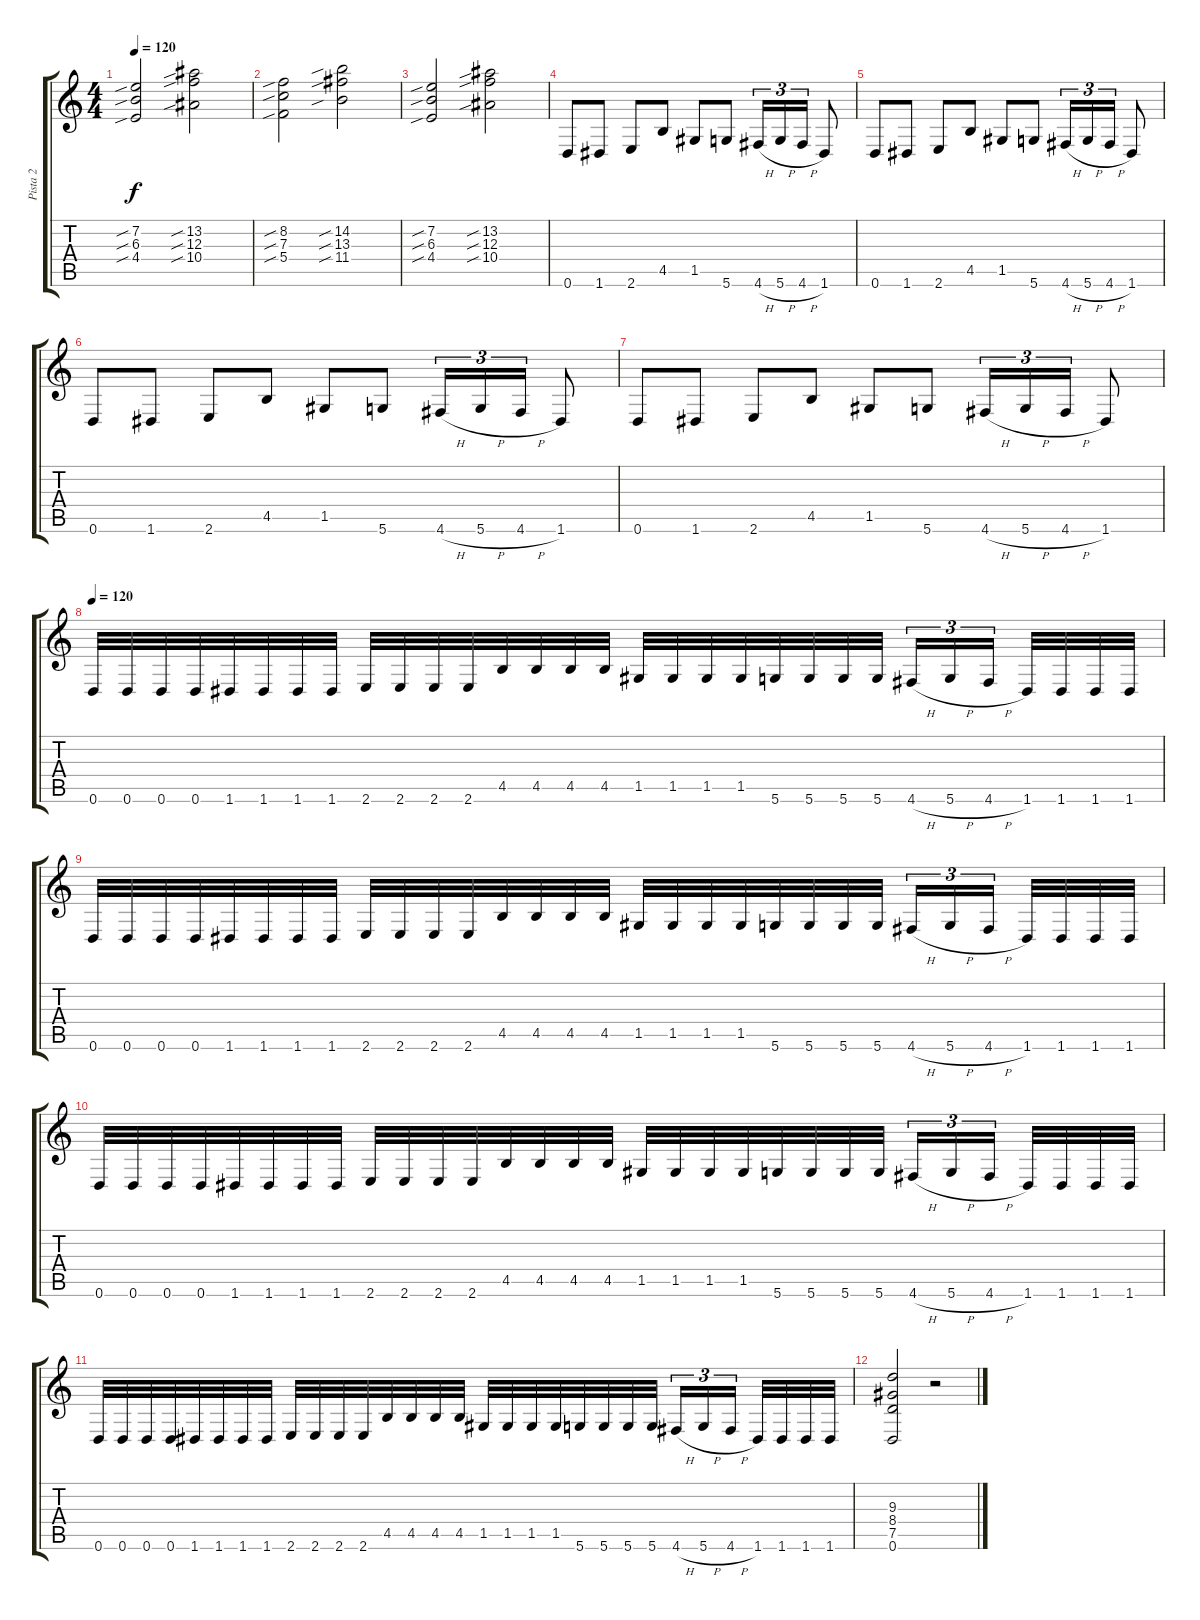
\track ("Pista 2" "Pista 2") {instrument overdrivenguitar}
\staff {score tabs}
\tuning (D4 A3 F3 C3 G2 D2) {hide}
\ts (4 4)
\tempo 120
\clef g2
\ks c
(7.2{sib} 6.3{sib} 4.4{sib}).2{dy f} (13.2{sib} 12.3{sib} 10.4{sib}).2 |
(8.2{sib} 7.3{sib} 5.4{sib}).2 (14.2{sib} 13.3{sib} 11.4{sib}).2 |
(7.2{sib} 6.3{sib} 4.4{sib}).2 (13.2{sib} 12.3{sib} 10.4{sib}).2 |
0.6.8 1.6.8 2.6.8 4.5.8 1.5.8 5.6.8 4.6{h}.16{tu (3 2)} 5.6{h}.16{tu (3 2)} 4.6{h}.16{tu (3 2)} 1.6.8 |
0.6.8 1.6.8 2.6.8 4.5.8 1.5.8 5.6.8 4.6{h}.16{tu (3 2)} 5.6{h}.16{tu (3 2)} 4.6{h}.16{tu (3 2)} 1.6.8 |
0.6.8 1.6.8 2.6.8 4.5.8 1.5.8 5.6.8 4.6{h}.16{tu (3 2)} 5.6{h}.16{tu (3 2)} 4.6{h}.16{tu (3 2)} 1.6.8 |
0.6.8 1.6.8 2.6.8 4.5.8 1.5.8 5.6.8 4.6{h}.16{tu (3 2)} 5.6{h}.16{tu (3 2)} 4.6{h}.16{tu (3 2)} 1.6.8 |
\tempo 120
0.6.32 0.6.32 0.6.32 0.6.32 1.6.32 1.6.32 1.6.32 1.6.32 2.6.32 2.6.32 2.6.32 2.6.32 4.5.32 4.5.32 4.5.32 4.5.32 1.5.32 1.5.32 1.5.32 1.5.32 5.6.32 5.6.32 5.6.32 5.6.32 4.6{h}.16{tu (3 2)} 5.6{h}.16{tu (3 2)} 4.6{h}.16{tu (3 2) beam splitsecondary} 1.6.32 1.6.32 1.6.32 1.6.32 |
0.6.32 0.6.32 0.6.32 0.6.32 1.6.32 1.6.32 1.6.32 1.6.32 2.6.32 2.6.32 2.6.32 2.6.32 4.5.32 4.5.32 4.5.32 4.5.32 1.5.32 1.5.32 1.5.32 1.5.32 5.6.32 5.6.32 5.6.32 5.6.32 4.6{h}.16{tu (3 2)} 5.6{h}.16{tu (3 2)} 4.6{h}.16{tu (3 2) beam splitsecondary} 1.6.32 1.6.32 1.6.32 1.6.32 |
0.6.32 0.6.32 0.6.32 0.6.32 1.6.32 1.6.32 1.6.32 1.6.32 2.6.32 2.6.32 2.6.32 2.6.32 4.5.32 4.5.32 4.5.32 4.5.32 1.5.32 1.5.32 1.5.32 1.5.32 5.6.32 5.6.32 5.6.32 5.6.32 4.6{h}.16{tu (3 2)} 5.6{h}.16{tu (3 2)} 4.6{h}.16{tu (3 2) beam splitsecondary} 1.6.32 1.6.32 1.6.32 1.6.32 |
0.6.32 0.6.32 0.6.32 0.6.32 1.6.32 1.6.32 1.6.32 1.6.32 2.6.32 2.6.32 2.6.32 2.6.32 4.5.32 4.5.32 4.5.32 4.5.32 1.5.32 1.5.32 1.5.32 1.5.32 5.6.32 5.6.32 5.6.32 5.6.32 4.6{h}.16{tu (3 2)} 5.6{h}.16{tu (3 2)} 4.6{h}.16{tu (3 2) beam splitsecondary} 1.6.32 1.6.32 1.6.32 1.6.32 |
(9.3 8.4 7.5 0.6).2 r.2
